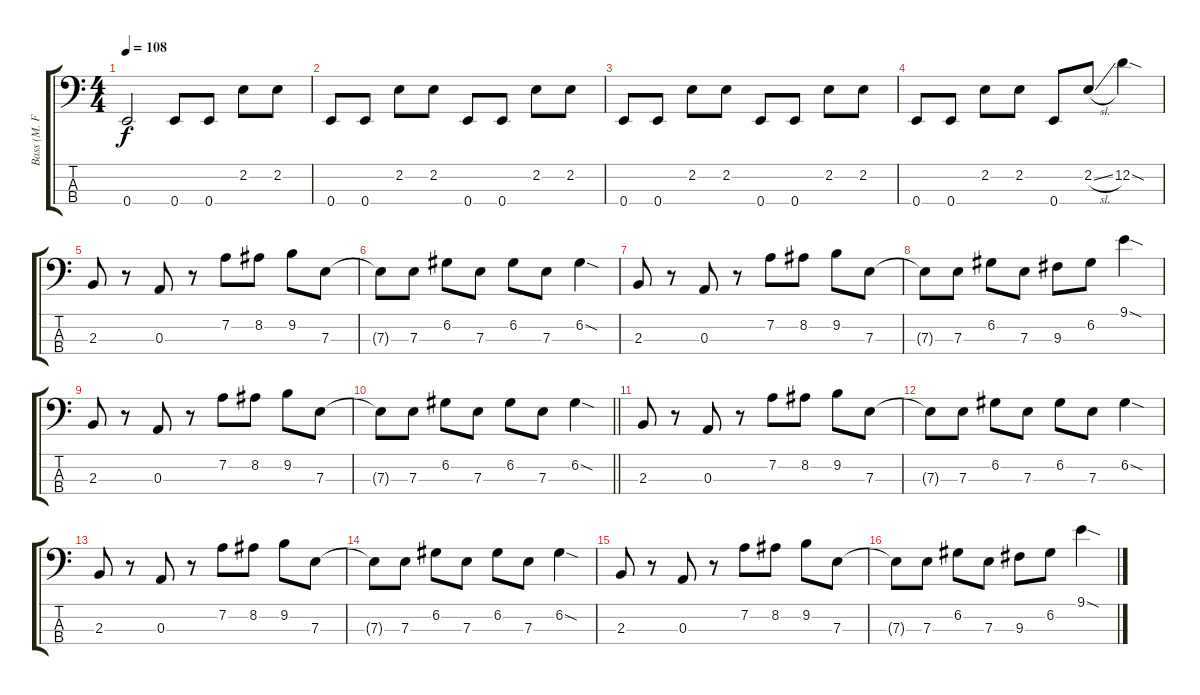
\track ("Bass (M. Foster)" "Bass (M. F") {instrument electricbassfinger}
\staff {score tabs}
\tuning (G2 D2 A1 E1) {hide}
\ts (4 4)
\tempo 108
\clef f4
\ks c
0.4{t}.2{dy f} 0.4.8 0.4.8 2.2.8 2.2.8 |
0.4.8 0.4.8 2.2.8 2.2.8 0.4.8 0.4.8 2.2.8 2.2.8 |
0.4.8 0.4.8 2.2.8 2.2.8 0.4.8 0.4.8 2.2.8 2.2.8 |
0.4.8 0.4.8 2.2.8 2.2.8 0.4.8 2.2{sl}.8 12.2{sod}.4 |
2.3.8 r.8 0.3.8 r.8 7.2.8 8.2.8 9.2.8 7.3.8 |
7.3{t}.8 7.3.8 6.2.8 7.3.8 6.2.8 7.3.8 6.2{sod}.4 |
2.3.8 r.8 0.3.8 r.8 7.2.8 8.2.8 9.2.8 7.3.8 |
7.3{t}.8 7.3.8 6.2.8 7.3.8 9.3.8 6.2.8 9.1{sod}.4 |
2.3.8 r.8 0.3.8 r.8 7.2.8 8.2.8 9.2.8 7.3.8 |
\barLineRight lightlight
7.3{t}.8 7.3.8 6.2.8 7.3.8 6.2.8 7.3.8 6.2{sod}.4 |
2.3.8 r.8 0.3.8 r.8 7.2.8 8.2.8 9.2.8 7.3.8 |
7.3{t}.8 7.3.8 6.2.8 7.3.8 6.2.8 7.3.8 6.2{sod}.4 |
2.3.8 r.8 0.3.8 r.8 7.2.8 8.2.8 9.2.8 7.3.8 |
7.3{t}.8 7.3.8 6.2.8 7.3.8 6.2.8 7.3.8 6.2{sod}.4 |
2.3.8 r.8 0.3.8 r.8 7.2.8 8.2.8 9.2.8 7.3.8 |
7.3{t}.8 7.3.8 6.2.8 7.3.8 9.3.8 6.2.8 9.1{sod}.4
